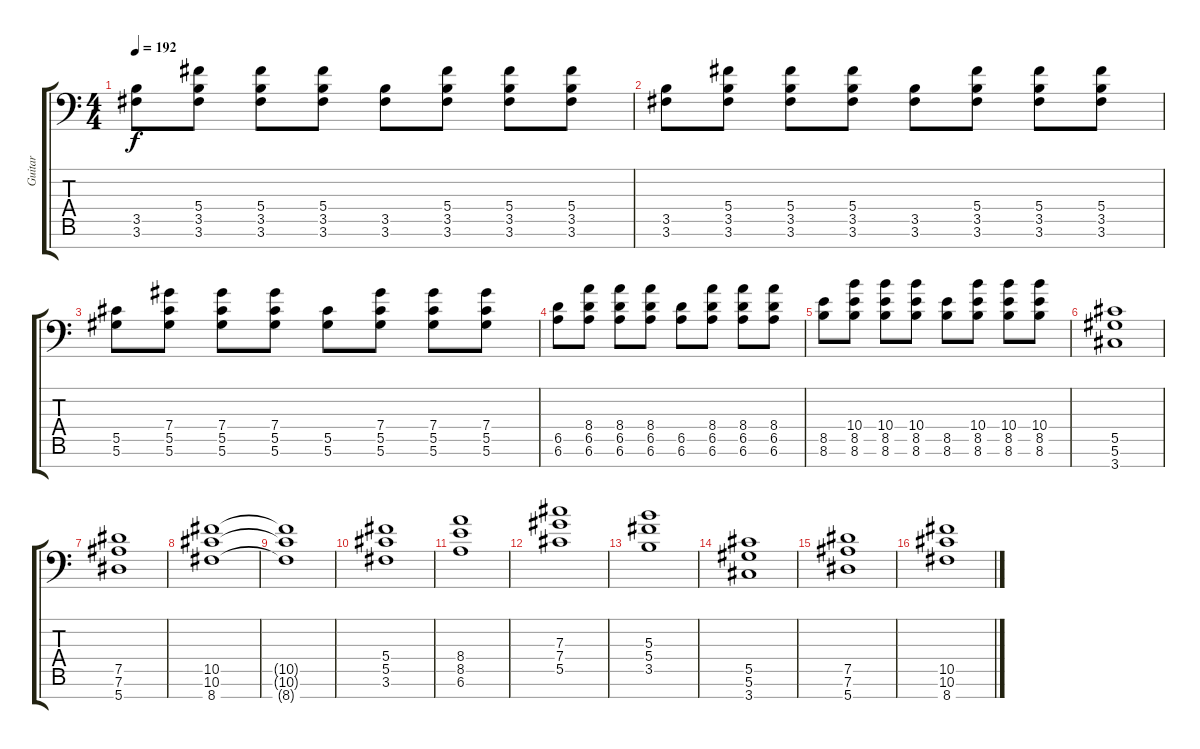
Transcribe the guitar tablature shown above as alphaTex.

\track ("Guitar" "Guitar") {instrument distortionguitar}
\staff {score tabs}
\tuning (Eb4 Bb3 Gb3 Db3 Ab2 Eb2 Bb1) {hide}
\ts (4 4)
\tempo 192
\clef f4
\ks c
(3.5 3.6).8{dy f} (5.4 3.5 3.6).8 (5.4 3.5 3.6).8 (5.4 3.5 3.6).8 (3.5 3.6).8 (5.4 3.5 3.6).8 (5.4 3.5 3.6).8 (5.4 3.5 3.6).8 |
(3.5 3.6).8 (5.4 3.5 3.6).8 (5.4 3.5 3.6).8 (5.4 3.5 3.6).8 (3.5 3.6).8 (5.4 3.5 3.6).8 (5.4 3.5 3.6).8 (5.4 3.5 3.6).8 |
(5.5 5.6).8 (7.4 5.5 5.6).8 (7.4 5.5 5.6).8 (7.4 5.5 5.6).8 (5.5 5.6).8 (7.4 5.5 5.6).8 (7.4 5.5 5.6).8 (7.4 5.5 5.6).8 |
(6.5 6.6).8 (8.4 6.5 6.6).8 (8.4 6.5 6.6).8 (8.4 6.5 6.6).8 (6.5 6.6).8 (8.4 6.5 6.6).8 (8.4 6.5 6.6).8 (8.4 6.5 6.6).8 |
(8.5 8.6).8 (10.4 8.5 8.6).8 (10.4 8.5 8.6).8 (10.4 8.5 8.6).8 (8.5 8.6).8 (10.4 8.5 8.6).8 (10.4 8.5 8.6).8 (10.4 8.5 8.6).8 |
(5.5 5.6 3.7).1 |
(7.5 7.6 5.7).1 |
(10.5 10.6 8.7).1 |
(10.5{t} 10.6{t} 8.7{t}).1 |
(5.4 5.5 3.6).1 |
(8.4 8.5 6.6).1 |
(7.3 7.4 5.5).1 |
(5.3 5.4 3.5).1 |
(5.5 5.6 3.7).1 |
(7.5 7.6 5.7).1 |
(10.5 10.6 8.7).1
